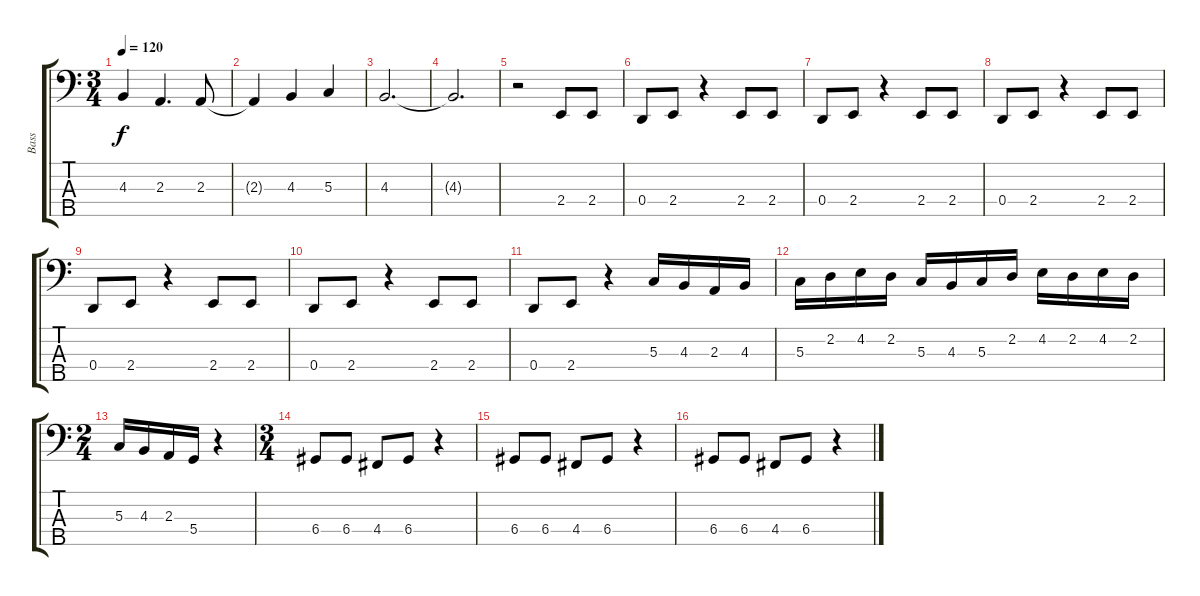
\track ("Bass" "Bass") {instrument electricbassfinger}
\staff {score tabs}
\tuning (F2 C2 G1 D1 A0) {hide}
\ts (3 4)
\tempo 120
\clef f4
\ks c
4.3.4{dy f} 2.3.4{d} 2.3.8 |
2.3{t}.4 4.3.4 5.3.4 |
4.3.2{d} |
4.3{t}.2{d} |
r.2 2.4.8 2.4.8 |
0.4.8 2.4.8 r.4 2.4.8 2.4.8 |
0.4.8 2.4.8 r.4 2.4.8 2.4.8 |
0.4.8 2.4.8 r.4 2.4.8 2.4.8 |
0.4.8 2.4.8 r.4 2.4.8 2.4.8 |
0.4.8 2.4.8 r.4 2.4.8 2.4.8 |
0.4.8 2.4.8 r.4 5.3.16 4.3.16 2.3.16 4.3.16 |
5.3.16 2.2.16 4.2.16 2.2.16 5.3.16 4.3.16 5.3.16 2.2.16 4.2.16 2.2.16 4.2.16 2.2.16 |
\ts (2 4)
5.3.16 4.3.16 2.3.16 5.4.16 r.4 |
\ts (3 4)
6.4.8 6.4.8 4.4.8 6.4.8 r.4 |
6.4.8 6.4.8 4.4.8 6.4.8 r.4 |
6.4.8 6.4.8 4.4.8 6.4.8 r.4
